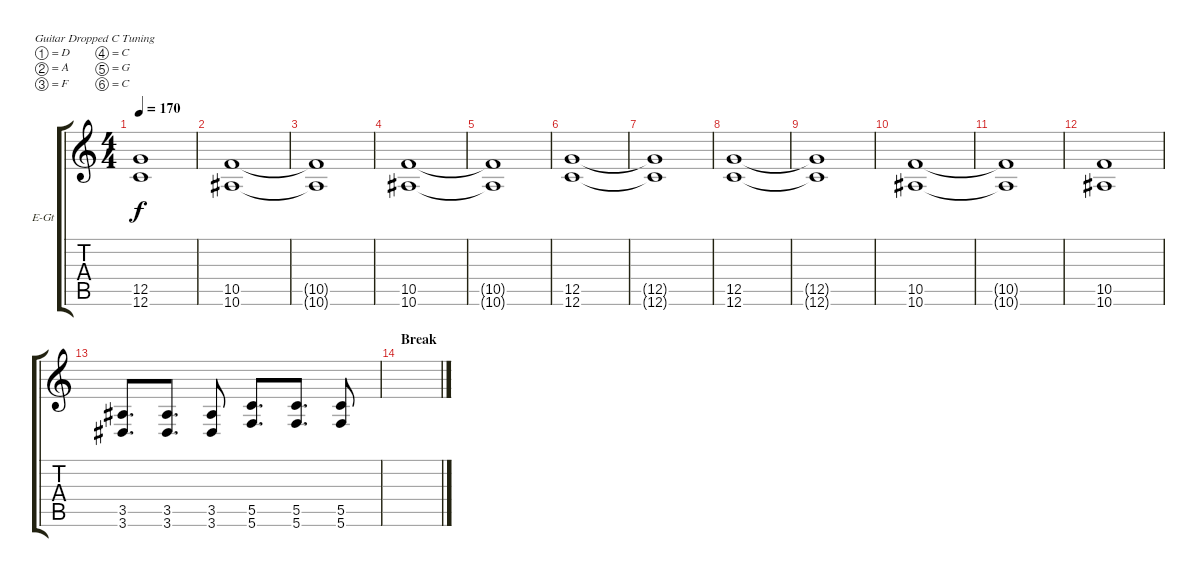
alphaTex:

\defaultSystemsLayout 4
\bracketExtendMode groupsimilarinstruments
\firstSystemTrackNameOrientation horizontal
\otherSystemsTrackNameOrientation horizontal
\track ("Alex" "E-Gt") {instrument distortionguitar}
\staff {score tabs}
\tuning (D4 A3 F3 C3 G2 C2)
\ts (4 4)
\tempo 170
\clef g2
\ks c
(12.6{t} 12.5{t}).1{dy f} |
(10.6 10.5).1 |
(10.6{t} 10.5{t}).1 |
(10.6 10.5).1 |
(10.6{t} 10.5{t}).1 |
(12.6 12.5).1 |
(12.6{t} 12.5{t}).1 |
(12.6 12.5).1 |
(12.6{t} 12.5{t}).1 |
(10.6 10.5).1 |
(10.6{t} 10.5{t}).1 |
(10.6 10.5).1 |
(3.6 3.5).8{d} (3.6 3.5).8{d} (3.6 3.5).8 (5.6 5.5).8{d} (5.6 5.5).8{d} (5.6 5.5).8 |
\section ("" "Break")
